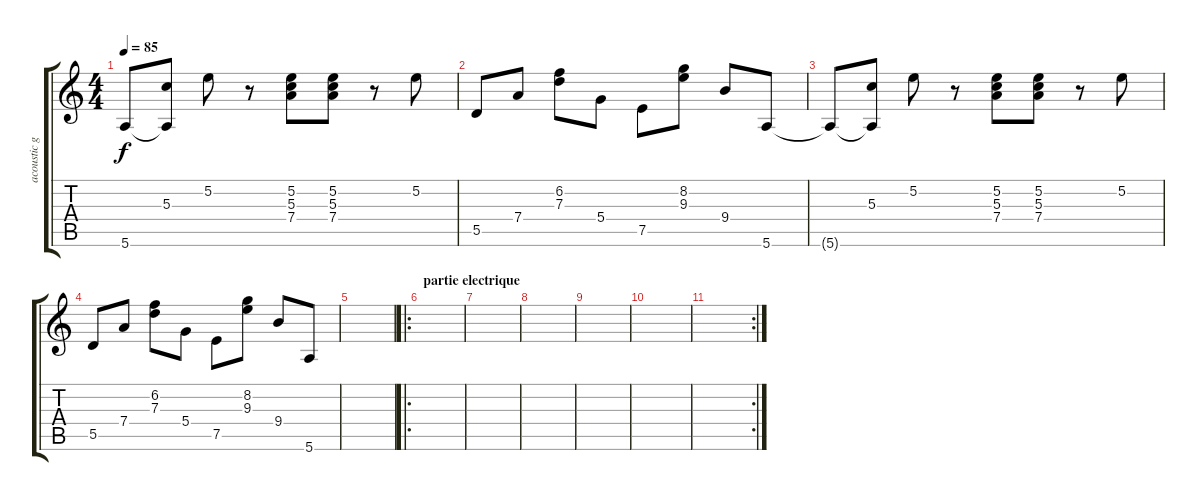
\track ("acoustic guitar" "acoustic g") {instrument acousticguitarnylon}
\staff {score tabs}
\tuning (E4 B3 G3 D3 A2 E2) {hide}
\ts (4 4)
\tempo 85
\clef g2
\ks c
5.6{t}.8{dy f} (5.3 5.6{t}).8 5.2.8 r.8 (5.2 5.3 7.4).8 (5.2 5.3 7.4).8 r.8 5.2.8 |
5.5.8 7.4.8 (6.2 7.3).8 5.4.8 7.5.8 (8.2 9.3).8 9.4.8 5.6.8 |
5.6{t}.8 (5.3 5.6{t}).8 5.2.8 r.8 (5.2 5.3 7.4).8 (5.2 5.3 7.4).8 r.8 5.2.8 |
5.5.8 7.4.8 (6.2 7.3).8 5.4.8 7.5.8 (8.2 9.3).8 9.4.8 5.6.8 |
|
\ro
\section ("" "partie electrique")
|
|
|
|
|
\rc 2
